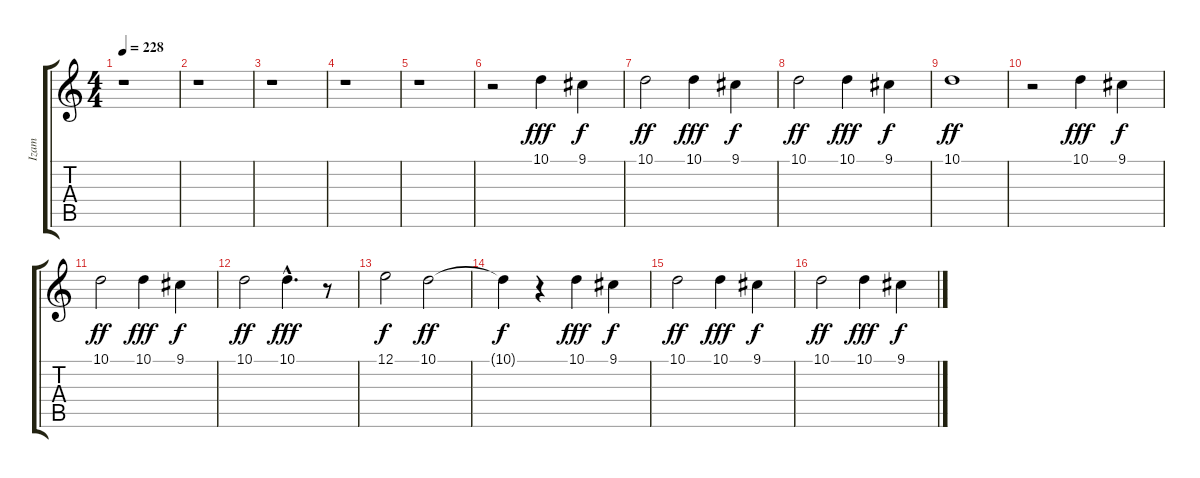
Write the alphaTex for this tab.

\track ("Izam" "Izam") {instrument oboe}
\staff {score tabs}
\tuning (E4 B3 G3 D3 A2 E2) {hide}
\ts (4 4)
\tempo 228
\clef g2
\ks c
r.1{dy f} |
r.1 |
r.1 |
r.1 |
r.1 |
r.2 10.1.4{dy fff} 9.1.4{dy f} |
10.1.2{dy ff} 10.1.4{dy fff} 9.1.4{dy f} |
10.1.2{dy ff} 10.1.4{dy fff} 9.1.4{dy f} |
10.1.1{dy ff} |
r.2 10.1.4{dy fff} 9.1.4{dy f} |
10.1.2{dy ff} 10.1.4{dy fff} 9.1.4{dy f} |
10.1.2{dy ff} 10.1{hac}.4{d dy fff} r.8 |
12.1.2{dy f} 10.1.2{dy ff} |
10.1{t}.4{dy f} r.4 10.1.4{dy fff} 9.1.4{dy f} |
10.1.2{dy ff} 10.1.4{dy fff} 9.1.4{dy f} |
10.1.2{dy ff} 10.1.4{dy fff} 9.1.4{dy f}
